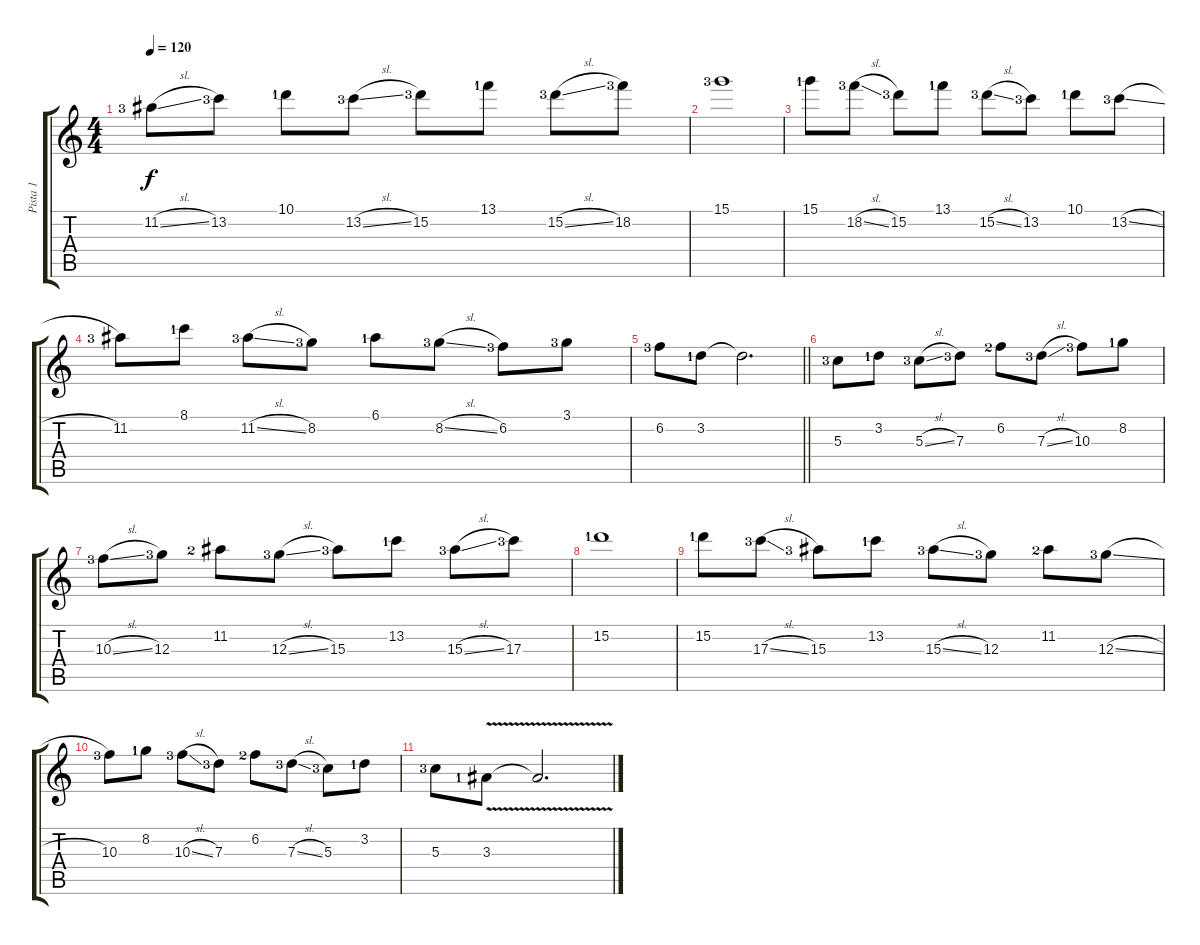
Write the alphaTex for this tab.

\track ("Pista 1" "Pista 1") {instrument acousticguitarsteel}
\staff {score tabs}
\tuning (E4 B3 G3 D3 A2 E2) {hide}
\ts (4 4)
\tempo 120
\clef g2
\ks c
11.2{sl lf 4}.8{dy f} 13.2{lf 4}.8 10.1{lf 2}.8 13.2{sl lf 4}.8 15.2{lf 4}.8 13.1{lf 2}.8 15.2{sl lf 4}.8 18.2{lf 4}.8 |
15.1{lf 4}.1 |
15.1{lf 2}.8 18.2{sl lf 4}.8 15.2{lf 4}.8 13.1{lf 2}.8 15.2{sl lf 4}.8 13.2{lf 4}.8 10.1{lf 2}.8 13.2{sl lf 4}.8 |
11.2{lf 4}.8 8.1{lf 2}.8 11.2{sl lf 4}.8 8.2{lf 4}.8 6.1{lf 2}.8 8.2{sl lf 4}.8 6.2{lf 4}.8 3.1{lf 4}.8 |
\barLineRight lightlight
6.2{lf 4}.8 3.2{lf 2}.8 3.2{t}.2{d} |
5.3{lf 4}.8 3.2{lf 2}.8 5.3{sl lf 4}.8 7.3{lf 4}.8 6.2{lf 3}.8 7.3{sl lf 4}.8 10.3{lf 4}.8 8.2{lf 2}.8 |
10.3{sl lf 4}.8 12.3{lf 4}.8 11.2{lf 3}.8 12.3{sl lf 4}.8 15.3{lf 4}.8 13.2{lf 2}.8 15.3{sl lf 4}.8 17.3{lf 4}.8 |
15.2{lf 2}.1 |
15.2{lf 2}.8 17.3{sl lf 4}.8 15.3{lf 4}.8 13.2{lf 2}.8 15.3{sl lf 4}.8 12.3{lf 4}.8 11.2{lf 3}.8 12.3{sl lf 4}.8 |
10.3{lf 4}.8 8.2{lf 2}.8 10.3{sl lf 4}.8 7.3{lf 4}.8 6.2{lf 3}.8 7.3{sl lf 4}.8 5.3{lf 4}.8 3.2{lf 2}.8 |
5.3{lf 4}.8 3.3{v lf 2}.8 3.3{t}.2{d}
